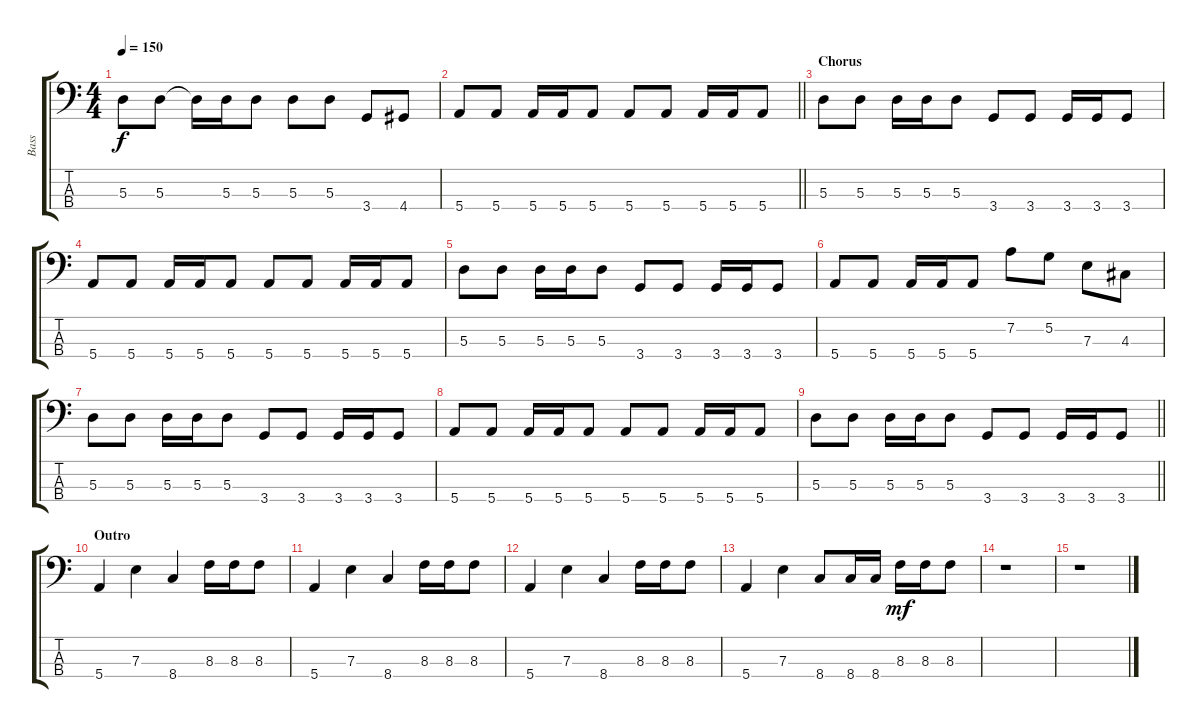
\track ("Bass" "Bass") {instrument electricbasspick}
\staff {score tabs}
\tuning (G2 D2 A1 E1) {hide}
\ts (4 4)
\tempo 150
\clef f4
\ks c
5.3.8{dy f} 5.3.8 5.3{t}.16 5.3.16 5.3.8 5.3.8 5.3.8 3.4.8 4.4.8 |
\barLineRight lightlight
5.4.8 5.4.8 5.4.16 5.4.16 5.4.8 5.4.8 5.4.8 5.4.16 5.4.16 5.4.8 |
\section ("" "Chorus")
5.3.8 5.3.8 5.3.16 5.3.16 5.3.8 3.4.8 3.4.8 3.4.16 3.4.16 3.4.8 |
5.4.8 5.4.8 5.4.16 5.4.16 5.4.8 5.4.8 5.4.8 5.4.16 5.4.16 5.4.8 |
5.3.8 5.3.8 5.3.16 5.3.16 5.3.8 3.4.8 3.4.8 3.4.16 3.4.16 3.4.8 |
5.4.8 5.4.8 5.4.16 5.4.16 5.4.8 7.2.8 5.2.8 7.3.8 4.3.8 |
5.3.8 5.3.8 5.3.16 5.3.16 5.3.8 3.4.8 3.4.8 3.4.16 3.4.16 3.4.8 |
5.4.8 5.4.8 5.4.16 5.4.16 5.4.8 5.4.8 5.4.8 5.4.16 5.4.16 5.4.8 |
\barLineRight lightlight
5.3.8 5.3.8 5.3.16 5.3.16 5.3.8 3.4.8 3.4.8 3.4.16 3.4.16 3.4.8 |
\section ("" "Outro")
5.4.4 7.3.4 8.4.4 8.3.16 8.3.16 8.3.8 |
5.4.4 7.3.4 8.4.4 8.3.16 8.3.16 8.3.8 |
5.4.4 7.3.4 8.4.4 8.3.16 8.3.16 8.3.8 |
5.4.4 7.3.4 8.4.8 8.4.16 8.4.16 8.3.16{dy mf} 8.3.16 8.3.8 |
r.1 |
r.1
